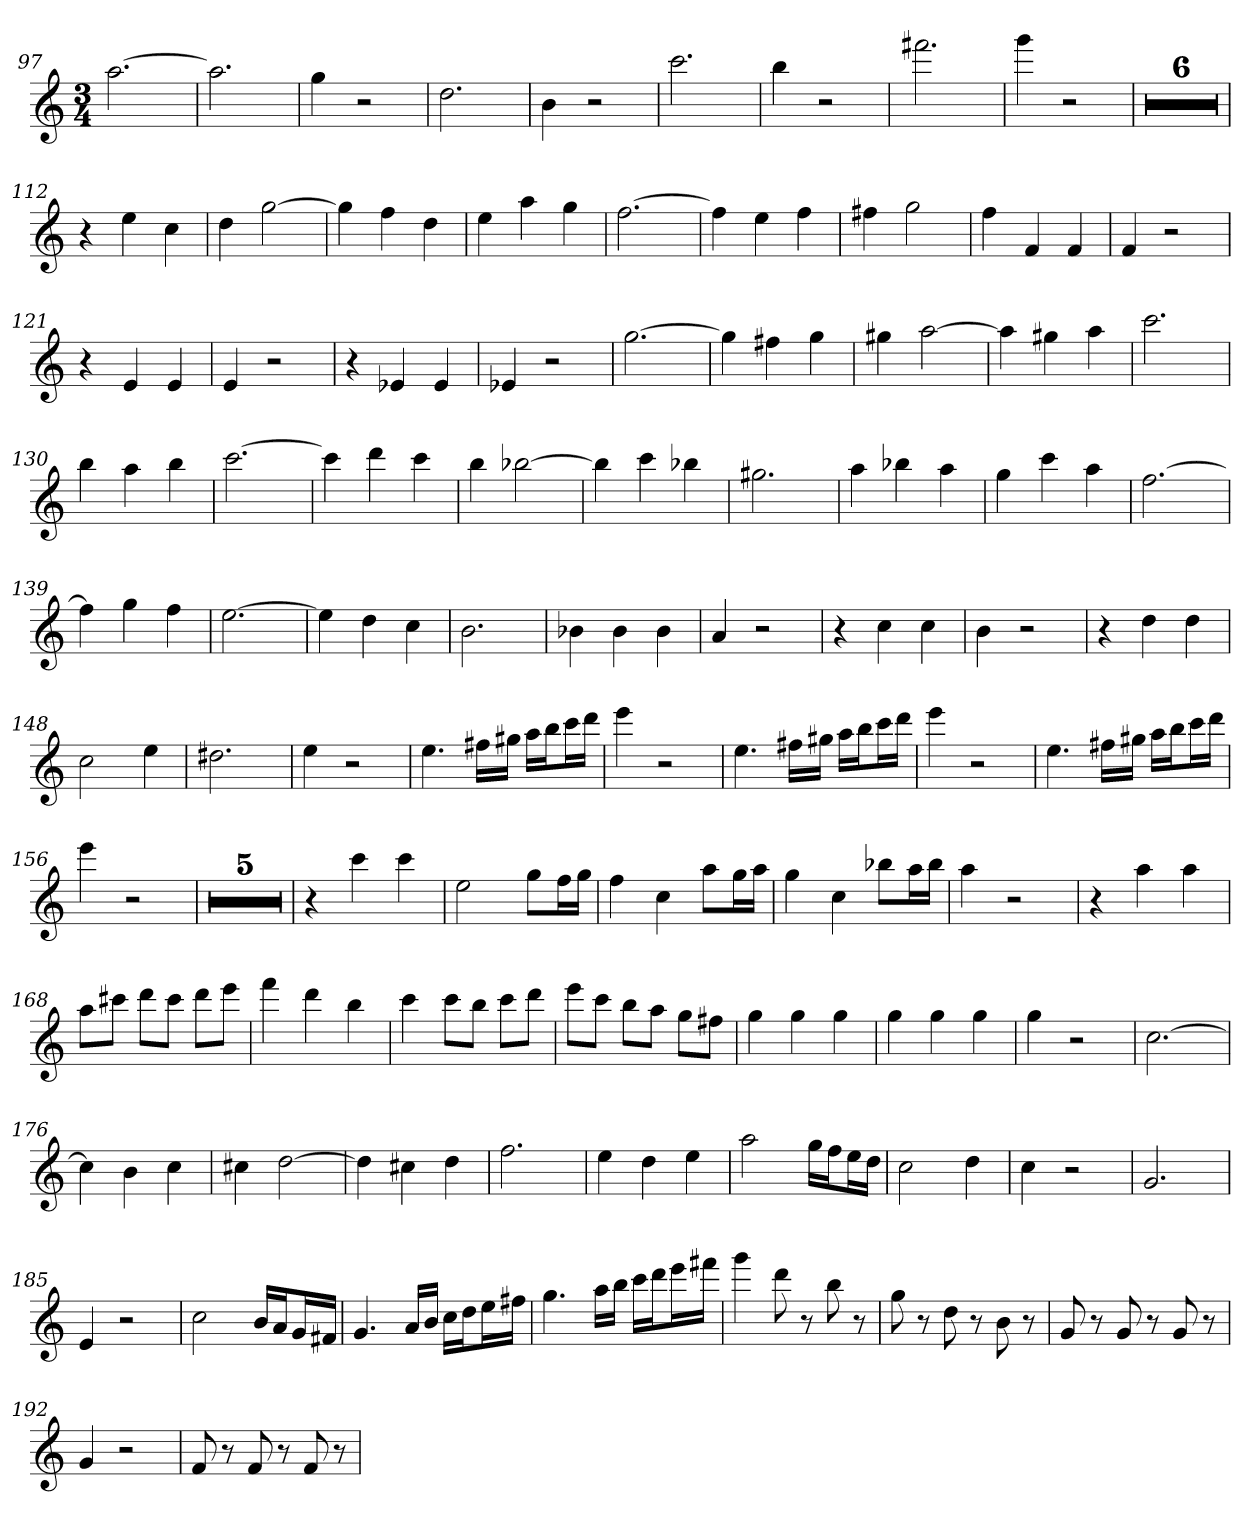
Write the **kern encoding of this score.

**kern
*part1
*staff1
*k[]
*C:
*M3/4
=97
[2.aa
=98
2.aa]
=99
4gg
2r
=100
2.dd
=101
4b
2r
=102
2.ccc
=103
4bb
2r
=104
2.fff#X
=105
4ggg
2r
=106
2.r
=107
2.r
=108
2.r
=109
2.r
=110
2.r
=111
2.r
=112
4r
4ee
4cc
=113
4dd
[2gg
=114
4gg]
4ff
4dd
=115
4ee
4aa
4gg
=116
[2.ff
=117
4ff]
4ee
4ff
=118
4ff#X
2gg
=119
4ff
4f
4f
=120
4f
2r
=121
4r
4e
4e
=122
4e
2r
=123
4r
4e-X
4e-
=124
4e-X
2r
=125
[2.gg
=126
4gg]
4ff#X
4gg
=127
4gg#X
[2aa
=128
4aa]
4gg#X
4aa
=129
2.ccc
=130
4bb
4aa
4bb
=131
[2.ccc
=132
4ccc]
4ddd
4ccc
=133
4bb
[2bb-X
=134
4bb-]
4ccc
4bb-X
=135
2.gg#X
=136
4aa
4bb-X
4aa
=137
4gg
4ccc
4aa
=138
[2.ff
=139
4ff]
4gg
4ff
=140
[2.ee
=141
4ee]
4dd
4cc
=142
2.b
=143
4b-X
4b-
4b-
=144
4a
2r
=145
4r
4cc
4cc
=146
4b
2r
=147
4r
4dd
4dd
=148
2cc
4ee
=149
2.dd#X
=150
4ee
2r
=151
4.ee
16ff#XLL
16gg#XJJ
16aaLL
16bbJ
16cccL
16dddJJ
=152
4eee
2r
=153
4.ee
16ff#XLL
16gg#XJJ
16aaLL
16bbJ
16cccL
16dddJJ
=154
4eee
2r
=155
4.ee
16ff#XLL
16gg#XJJ
16aaLL
16bbJ
16cccL
16dddJJ
=156
4eee
2r
=157
2.r
=158
2.r
=159
2.r
=160
2.r
=161
2.r
=162
4r
4ccc
4ccc
=163
2ee
8ggL
16ffL
16ggJJ
=164
4ff
4cc
8aaL
16ggL
16aaJJ
=165
4gg
4cc
8bb-XL
16aaL
16bb-JJ
=166
4aa
2r
=167
4r
4aa
4aa
=168
8aaL
8ccc#XJ
8dddL
8ccc#J
8dddL
8eeeJ
=169
4fff
4ddd
4bb
=170
4ccc
8cccL
8bbJ
8cccL
8dddJ
=171
8eeeL
8cccJ
8bbL
8aaJ
8ggL
8ff#XJ
=172
4gg
4gg
4gg
=173
4gg
4gg
4gg
=174
4gg
2r
=175
[2.cc
=176
4cc]
4b
4cc
=177
4cc#X
[2dd
=178
4dd]
4cc#X
4dd
=179
2.ff
=180
4ee
4dd
4ee
=181
2aa
16ggLL
16ffJ
16eeL
16ddJJ
=182
2cc
4dd
=183
4cc
2r
=184
2.g
=185
4e
2r
=186
2cc
16bLL
16aJ
16gL
16f#XJJ
=187
4.g
16aLL
16bJJ
16ccLL
16ddJ
16eeL
16ff#XJJ
=188
4.gg
16aaLL
16bbJJ
16cccLL
16dddJ
16eeeL
16fff#XJJ
=189
4ggg
8ddd
8r
8bb
8r
=190
8gg
8r
8dd
8r
8b
8r
=191
8g
8r
8g
8r
8g
8r
=192
4g
2r
=193
8f
8r
8f
8r
8f
8r
=
*-
